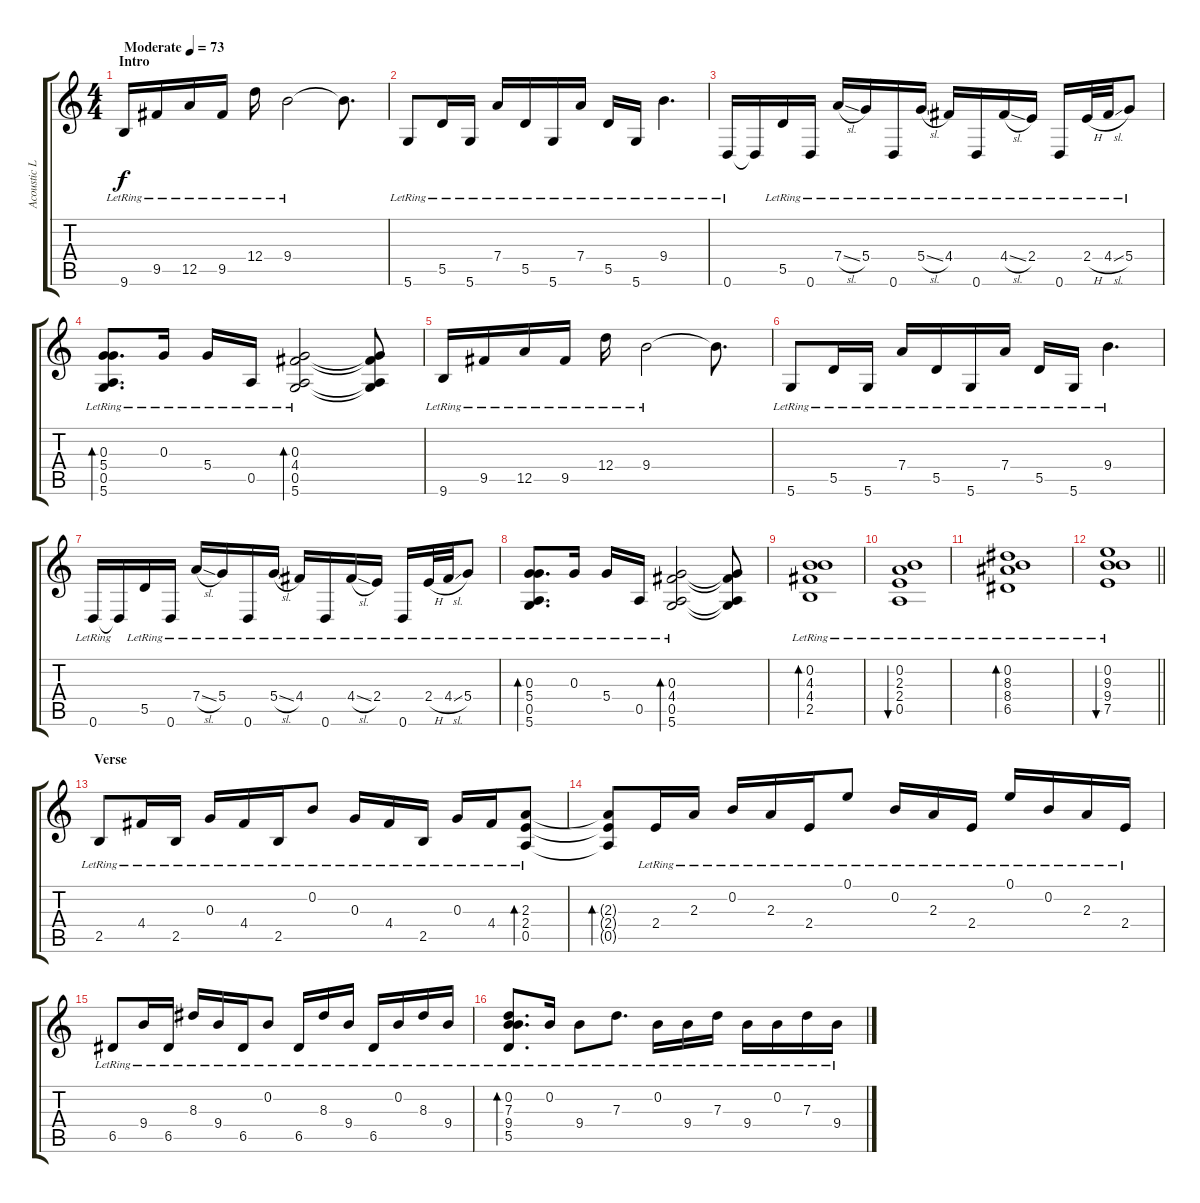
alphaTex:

\track ("Acoustic L" "Acoustic L") {instrument acousticguitarsteel}
\staff {score tabs}
\tuning (E4 B3 G3 D3 A2 D2) {hide}
\ts (4 4)
\section ("" "Intro")
\tempo (73 "Moderate")
\clef g2
\ks c
9.6{lr}.16{dy f instrument acousticguitarsteel} 9.5{lr}.16 12.5{lr}.16 9.5{lr}.16 12.4{lr}.16 9.4{lr}.2 9.4{t}.8{d} |
5.6{lr}.8 5.5{lr}.16 5.6{lr}.16 7.4{lr}.16 5.5{lr}.16 5.6{lr}.16 7.4{lr}.16 5.5{lr}.16 5.6{lr}.16 9.4{lr}.4{d} |
0.6{lr}.16 0.6{t}.16 5.5{lr}.16 0.6{lr}.16 7.4{sl lr}.16 5.4{lr}.16 0.6{lr}.16 5.4{sl lr}.16 4.4{lr}.16 0.6{lr}.16 4.4{sl lr}.16 2.4{lr}.16 0.6{lr}.16 2.4{h lr}.32 4.4{sl lr}.32 5.4{lr}.8 |
(0.3{lr} 5.4{lr} 0.5{lr} 5.6{lr}).8{d bd 120} 0.3{lr}.16 5.4{lr}.16 0.5{lr}.16 (0.3{lr} 4.4{lr} 0.5{lr} 5.6{lr}).2{bd 120} (0.3{t} 4.4{t} 0.5{t} 5.6{t}).8 |
9.6{lr}.16 9.5{lr}.16 12.5{lr}.16 9.5{lr}.16 12.4{lr}.16 9.4{lr}.2 9.4{t}.8{d} |
5.6{lr}.8 5.5{lr}.16 5.6{lr}.16 7.4{lr}.16 5.5{lr}.16 5.6{lr}.16 7.4{lr}.16 5.5{lr}.16 5.6{lr}.16 9.4{lr}.4{d} |
0.6{lr}.16 0.6{t}.16 5.5{lr}.16 0.6{lr}.16 7.4{sl lr}.16 5.4{lr}.16 0.6{lr}.16 5.4{sl lr}.16 4.4{lr}.16 0.6{lr}.16 4.4{sl lr}.16 2.4{lr}.16 0.6{lr}.16 2.4{h lr}.32 4.4{sl lr}.32 5.4{lr}.8 |
(0.3{lr} 5.4{lr} 0.5{lr} 5.6{lr}).8{d bd 120} 0.3{lr}.16 5.4{lr}.16 0.5{lr}.16 (0.3{lr} 4.4{lr} 0.5{lr} 5.6{lr}).2{bd 120} (0.3{t} 4.4{t} 0.5{t} 5.6{t}).8 |
(0.2{lr} 4.3{lr} 4.4{lr} 2.5{lr}).1{bd 240} |
(0.2{lr} 2.3{lr} 2.4{lr} 0.5{lr}).1{bu 30} |
(0.2{lr} 8.3{lr} 8.4{lr} 6.5{lr}).1{bd 30} |
\barLineRight lightlight
(0.2{lr} 9.3{lr} 9.4{lr} 7.5{lr}).1{bu 30} |
\section ("" "Verse")
2.5{lr}.8 4.4{lr}.16 2.5{lr}.16 0.3{lr}.16 4.4{lr}.16 2.5{lr}.16 0.2{lr}.8 0.3{lr}.16 4.4{lr}.16 2.5{lr}.16 0.3{lr}.16 4.4{lr}.16 (2.3{lr} 2.4{lr} 0.5{lr}).8{bd 120} |
(2.3{t} 2.4{t} 0.5{t}).8{bd 480} 2.4{lr}.16 2.3{lr}.16 0.2{lr}.16 2.3{lr}.16 2.4{lr}.16 0.1{lr}.8 0.2{lr}.16 2.3{lr}.16 2.4{lr}.16 0.1{lr}.16 0.2{lr}.16 2.3{lr}.16 2.4{lr}.16 |
6.5{lr}.8 9.4{lr}.16 6.5{lr}.16 8.3{lr}.16 9.4{lr}.16 6.5{lr}.16 0.2{lr}.8 6.5{lr}.16 8.3{lr}.16 9.4{lr}.16 6.5{lr}.16 0.2{lr}.16 8.3{lr}.16 9.4{lr}.16 |
(0.2{lr} 7.3{lr} 9.4{lr} 5.5{lr}).8{d bd 120} 0.2{lr}.16 9.4{lr}.8 7.3{lr}.8{d} 0.2{lr}.16 9.4{lr}.16 7.3{lr}.16 9.4{lr}.16 0.2{lr}.16 7.3{lr}.16 9.4{lr}.16
